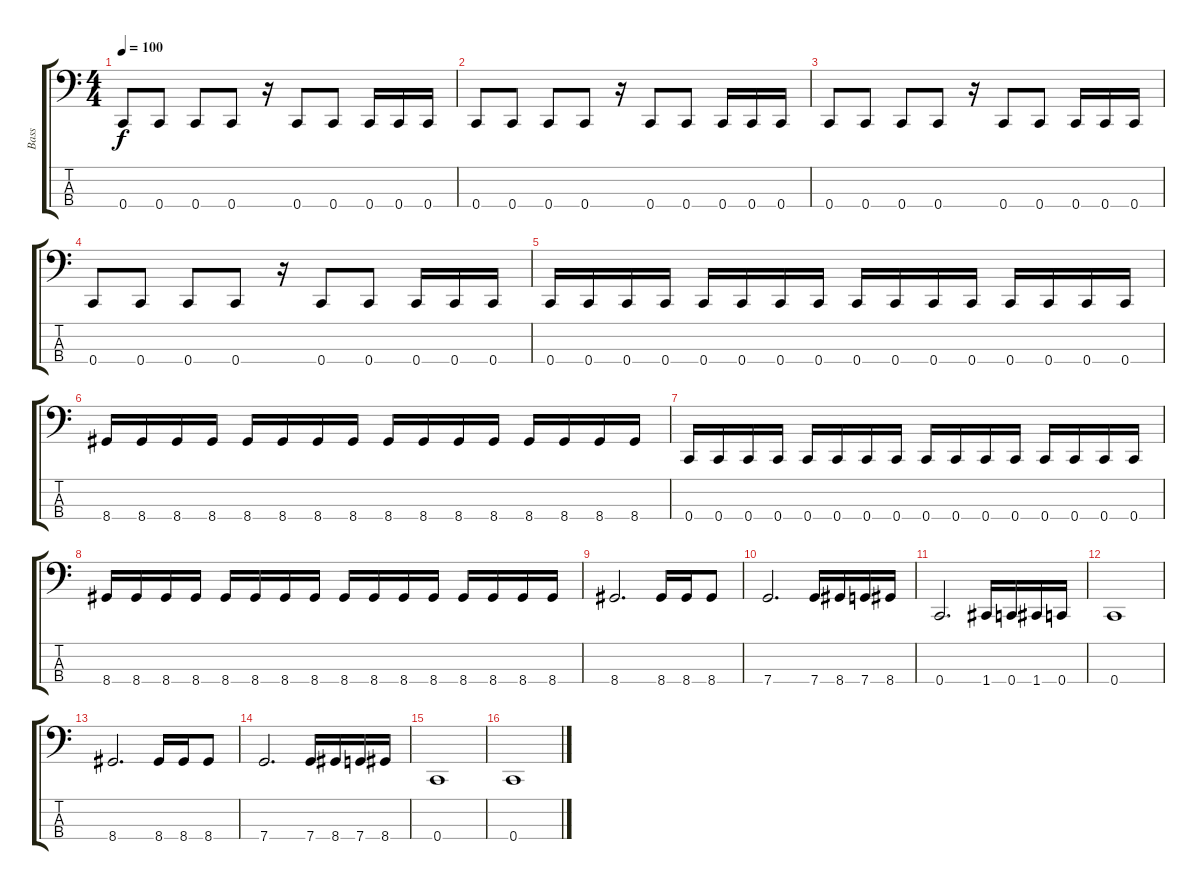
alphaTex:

\track ("Bass" "Bass") {instrument electricbasspick}
\staff {score tabs}
\tuning (F2 C2 G1 C1) {hide}
\ts (4 4)
\tempo 100
\clef f4
\ks c
0.4.8{dy f instrument electricbasspick} 0.4.8 0.4.8 0.4.8 r.16 0.4.8 0.4.8 0.4.16 0.4.16 0.4.16 |
0.4.8 0.4.8 0.4.8 0.4.8 r.16 0.4.8 0.4.8 0.4.16 0.4.16 0.4.16 |
0.4.8 0.4.8 0.4.8 0.4.8 r.16 0.4.8 0.4.8 0.4.16 0.4.16 0.4.16 |
0.4.8 0.4.8 0.4.8 0.4.8 r.16 0.4.8 0.4.8 0.4.16 0.4.16 0.4.16 |
0.4.16 0.4.16 0.4.16 0.4.16 0.4.16 0.4.16 0.4.16 0.4.16 0.4.16 0.4.16 0.4.16 0.4.16 0.4.16 0.4.16 0.4.16 0.4.16 |
8.4.16 8.4.16 8.4.16 8.4.16 8.4.16 8.4.16 8.4.16 8.4.16 8.4.16 8.4.16 8.4.16 8.4.16 8.4.16 8.4.16 8.4.16 8.4.16 |
0.4.16 0.4.16 0.4.16 0.4.16 0.4.16 0.4.16 0.4.16 0.4.16 0.4.16 0.4.16 0.4.16 0.4.16 0.4.16 0.4.16 0.4.16 0.4.16 |
8.4.16 8.4.16 8.4.16 8.4.16 8.4.16 8.4.16 8.4.16 8.4.16 8.4.16 8.4.16 8.4.16 8.4.16 8.4.16 8.4.16 8.4.16 8.4.16 |
8.4.2{d} 8.4.16 8.4.16 8.4.8 |
7.4.2{d} 7.4.16 8.4.16 7.4.16 8.4.16 |
0.4.2{d} 1.4.16 0.4.16 1.4.16 0.4.16 |
0.4.1 |
8.4.2{d} 8.4.16 8.4.16 8.4.8 |
7.4.2{d} 7.4.16 8.4.16 7.4.16 8.4.16 |
0.4.1 |
0.4.1
